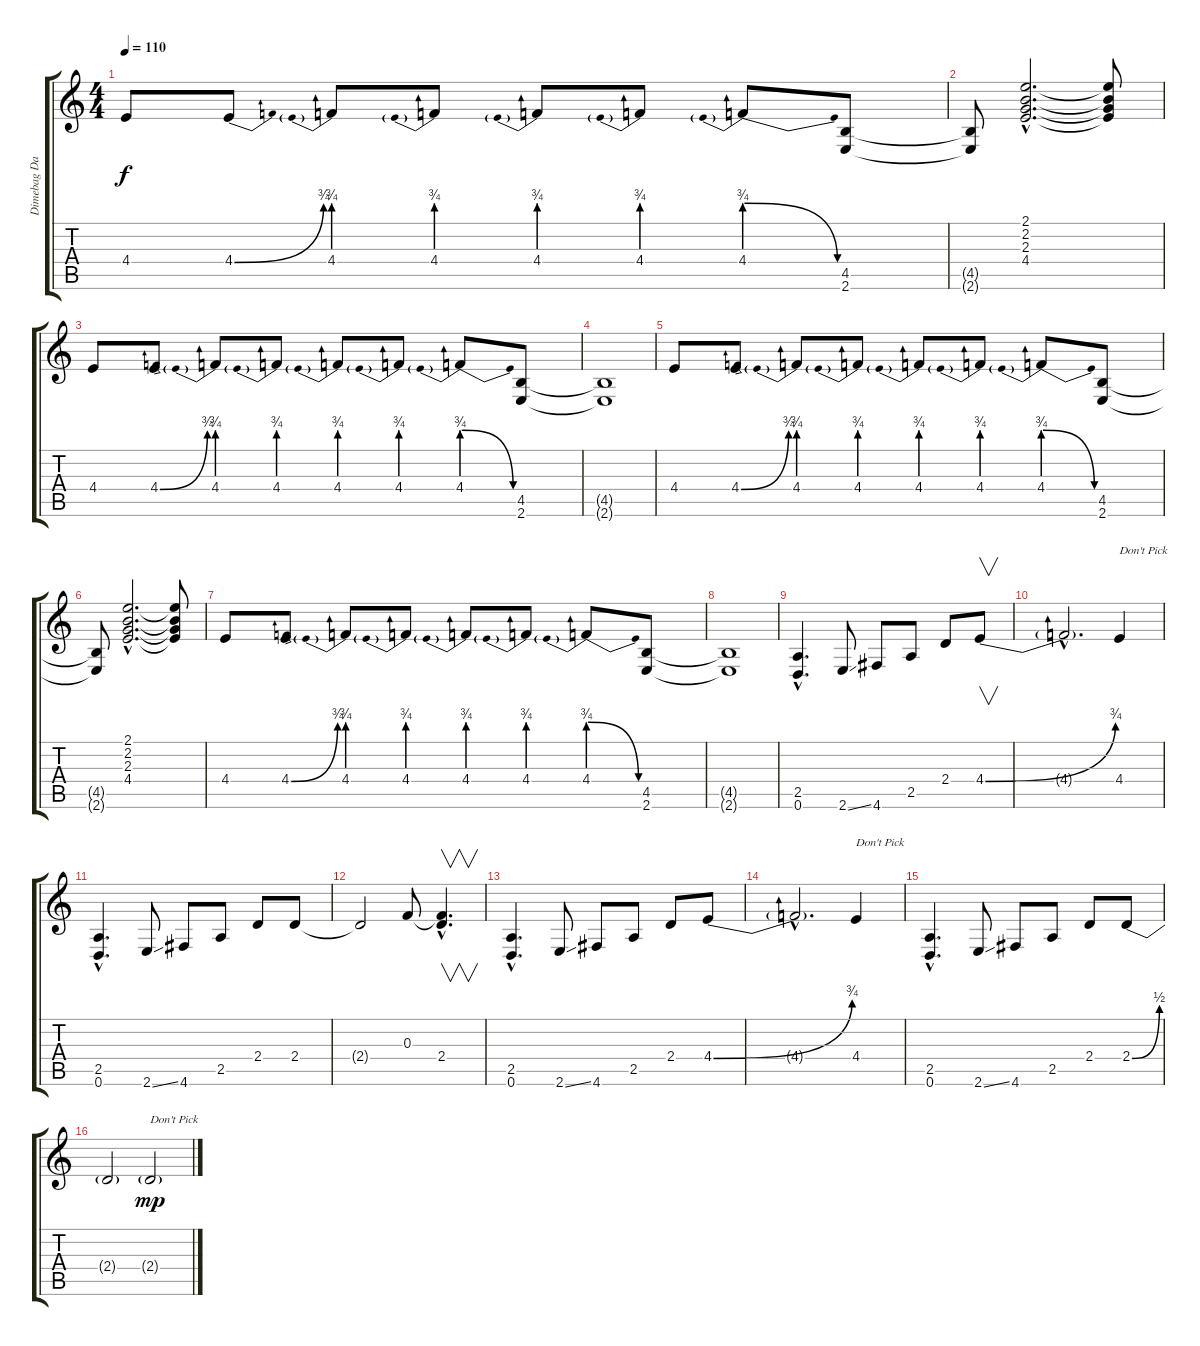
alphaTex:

\track ("Dimebag Darrell Rhythm" "Dimebag Da") {instrument overdrivenguitar}
\staff {score tabs}
\tuning (D4 A3 F3 C3 G2 D2) {hide}
\ts (4 4)
\tempo 110
\clef g2
\ks c
4.4.8{dy f} 4.4{be (bend 0 0 60 3)}.8 4.4{be (prebend 0 3 60 3)}.8 4.4{be (prebend 0 3 60 3)}.8 4.4{be (prebend 0 3 60 3)}.8 4.4{be (prebend 0 3 60 3)}.8 4.4{be (prebendrelease 0 3 60 0)}.8 (4.5 2.6).8 |
(4.5{t} 2.6{t}).8 (2.1{hac} 2.2{hac} 2.3{hac} 4.4{hac}).2{d} (2.1{t} 2.2{t} 2.3{t} 4.4{t}).8 |
4.4.8 4.4{be (bend 0 0 60 3)}.8 4.4{be (prebend 0 3 60 3)}.8 4.4{be (prebend 0 3 60 3)}.8 4.4{be (prebend 0 3 60 3)}.8 4.4{be (prebend 0 3 60 3)}.8 4.4{be (prebendrelease 0 3 60 0)}.8 (4.5 2.6).8 |
(4.5{t} 2.6{t}).1 |
4.4.8 4.4{be (bend 0 0 60 3)}.8 4.4{be (prebend 0 3 60 3)}.8 4.4{be (prebend 0 3 60 3)}.8 4.4{be (prebend 0 3 60 3)}.8 4.4{be (prebend 0 3 60 3)}.8 4.4{be (prebendrelease 0 3 60 0)}.8 (4.5 2.6).8 |
(4.5{t} 2.6{t}).8 (2.1{hac} 2.2{hac} 2.3{hac} 4.4{hac}).2{d} (2.1{t} 2.2{t} 2.3{t} 4.4{t}).8 |
4.4.8 4.4{be (bend 0 0 60 3)}.8 4.4{be (prebend 0 3 60 3)}.8 4.4{be (prebend 0 3 60 3)}.8 4.4{be (prebend 0 3 60 3)}.8 4.4{be (prebend 0 3 60 3)}.8 4.4{be (prebendrelease 0 3 60 0)}.8 (4.5 2.6).8 |
(4.5{t} 2.6{t}).1 |
(2.5{hac} 0.6{hac}).4{d} 2.6{ss}.8 4.6.8 2.5.8 2.4.8 4.4{be (bend 0 0 60 3)}.8{v} |
4.4{hac t}.2{d} 4.4.4{txt "Don't Pick"} |
(2.5{hac} 0.6{hac}).4{d} 2.6{ss}.8 4.6.8 2.5.8 2.4.8 2.4.8 |
2.4{t}.2 0.3.8 (0.3{hac t} 2.4{hac}).4{v d} |
(2.5{hac} 0.6{hac}).4{d} 2.6{ss}.8 4.6.8 2.5.8 2.4.8 4.4{be (bend 0 0 60 3)}.8 |
4.4{hac t}.2{d} 4.4.4{txt "Don't Pick"} |
(2.5{hac} 0.6{hac}).4{d} 2.6{ss}.8 4.6.8 2.5.8 2.4.8 2.4{be (bend 0 0 60 2)}.8 |
2.4{t}.2 2.4{g}.2{txt "Don't Pick" dy mp}
